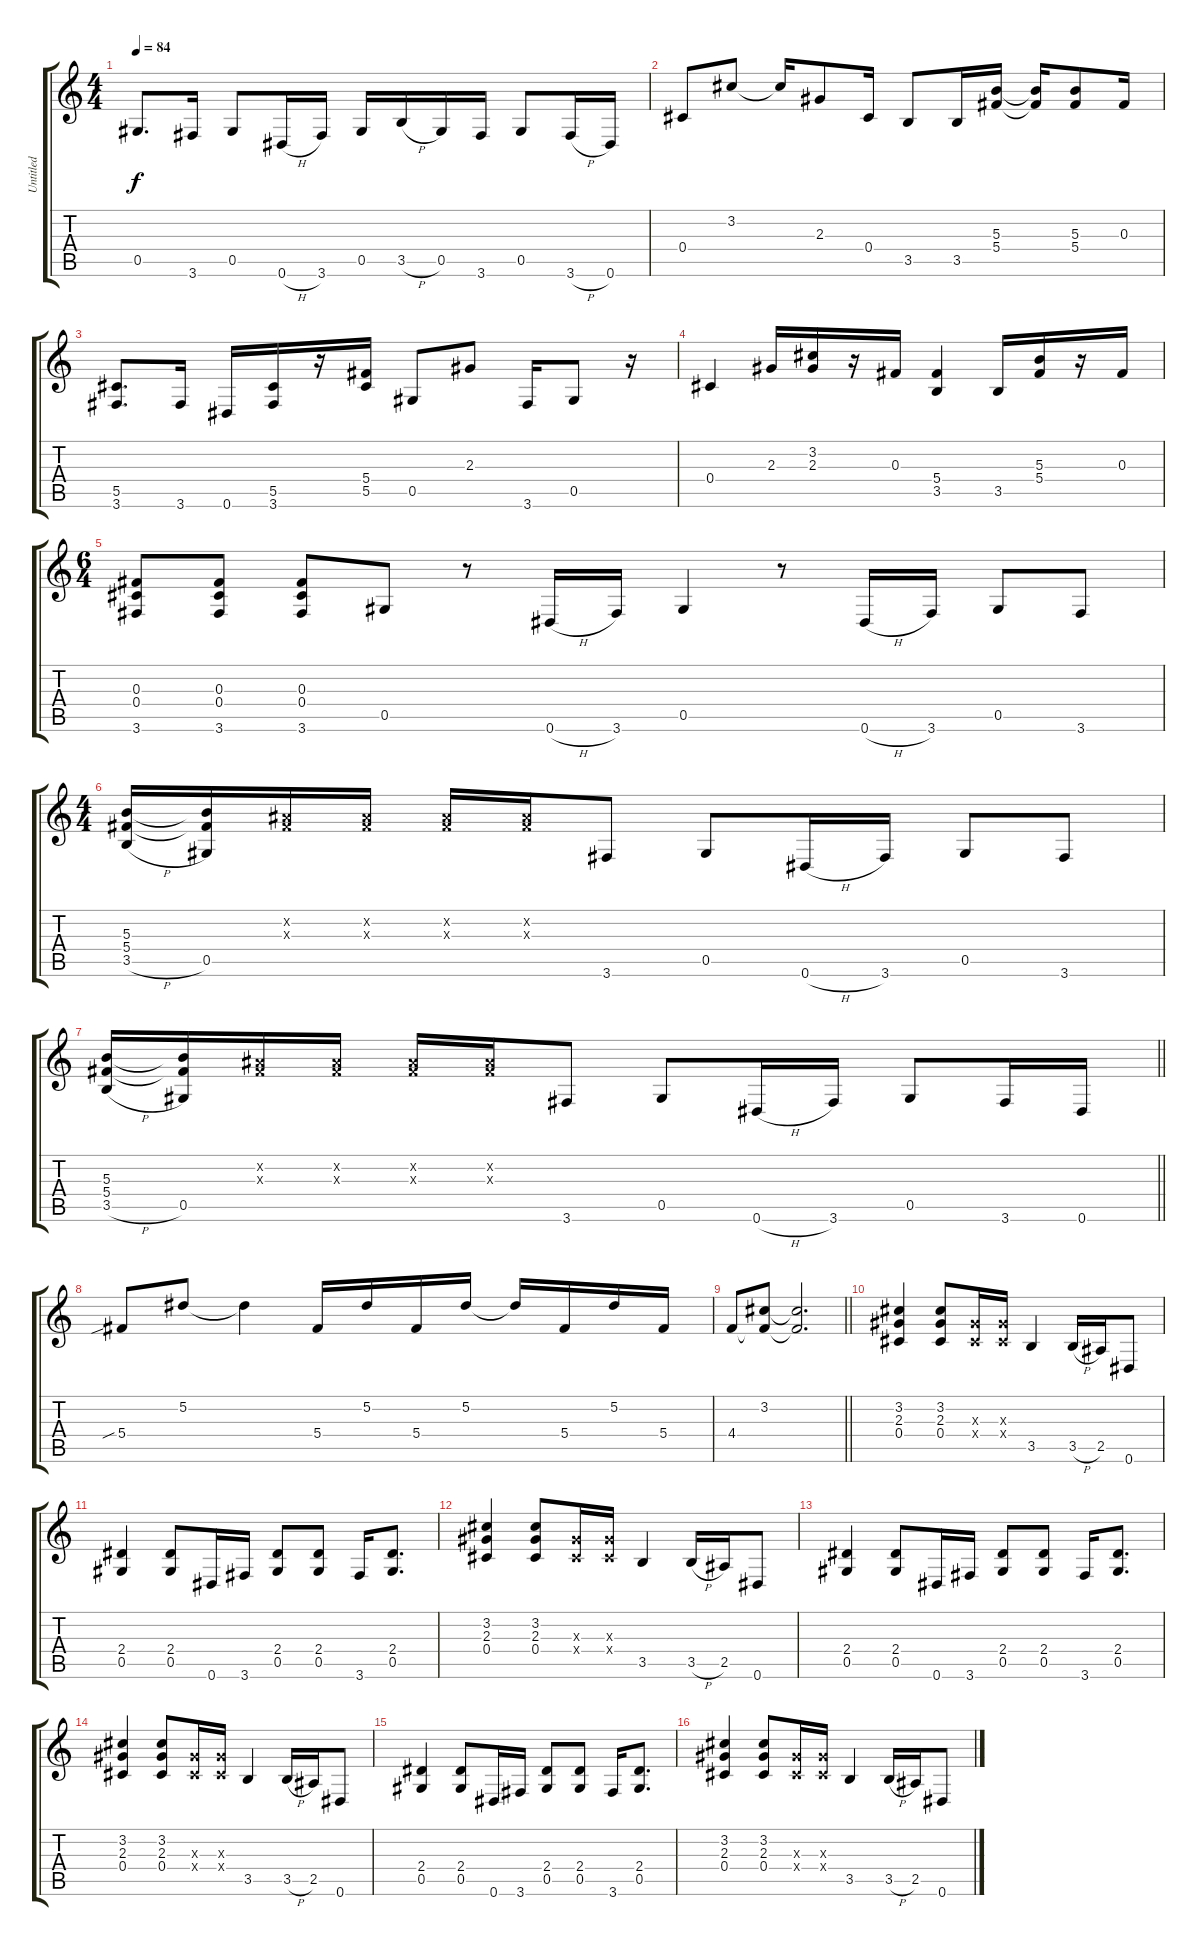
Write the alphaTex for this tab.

\track ("Untitled" "Untitled") {instrument distortionguitar}
\staff {score tabs}
\tuning (Eb4 Bb3 Gb3 Db3 Ab2 Eb2) {hide}
\ts (4 4)
\tempo 84
\clef g2
\ks c
0.5.8{d dy f} 3.6.16 0.5.8 0.6{h}.16 3.6.16 0.5.16 3.5{h}.16 0.5.16 3.6.16 0.5.8 3.6{h}.16 0.6.16 |
0.4.8 3.2.8 3.2{t}.16 2.3.8 0.4.16 3.5.8 3.5.16 (5.3 5.4).16 (5.3{t} 5.4{t}).16 (5.3 5.4).8 0.3.16 |
(5.5 3.6).8{d} 3.6.16 0.6.16 (5.5 3.6).16 r.16 (5.4 5.5).16 0.5.8 2.3.8 3.6.16 0.5.8 r.16 |
0.4.4 2.3.16 (3.2 2.3).16 r.16 0.3.16 (5.4 3.5).4 3.5.16 (5.3 5.4).16 r.16 0.3.16 |
\ts (6 4)
(0.3 0.4 3.6).8 (0.3 0.4 3.6).8 (0.3 0.4 3.6).8 0.5.8 r.8 0.6{h}.16 3.6.16 0.5.4 r.8 0.6{h}.16 3.6.16 0.5.8 3.6.8 |
\ts (4 4)
(5.3 5.4 3.5{h}).16 (5.3{t} 5.4{t} 0.5).16 (0.2{x} 0.3{x}).16 (0.2{x} 0.3{x}).16 (0.2{x} 0.3{x}).16 (0.2{x} 0.3{x}).16 3.6.8 0.5.8 0.6{h}.16 3.6.16 0.5.8 3.6.8 |
\barLineRight lightlight
(5.3 5.4 3.5{h}).16 (5.3{t} 5.4{t} 0.5).16 (0.2{x} 0.3{x}).16 (0.2{x} 0.3{x}).16 (0.2{x} 0.3{x}).16 (0.2{x} 0.3{x}).16 3.6.8 0.5.8 0.6{h}.16 3.6.16 0.5.8 3.6.16 0.6.16 |
5.4{sib}.8 5.2.8 5.2{t}.4 5.4.16 5.2.16 5.4.16 5.2.16 5.2{t}.16 5.4.16 5.2.16 5.4.16 |
\barLineRight lightlight
4.4.8 (3.2 4.4{t}).8 (3.2{t} 4.4{t}).2{d} |
(3.2 2.3 0.4).4 (3.2 2.3 0.4).8 (2.3{x} 0.4{x}).16 (2.3{x} 0.4{x}).16 3.5.4 3.5{h}.16 2.5.16 0.6.8 |
(2.4 0.5).4 (2.4 0.5).8 0.6.16 3.6.16 (2.4 0.5).8 (2.4 0.5).8 3.6.16 (2.4 0.5).8{d} |
(3.2 2.3 0.4).4 (3.2 2.3 0.4).8 (2.3{x} 0.4{x}).16 (2.3{x} 0.4{x}).16 3.5.4 3.5{h}.16 2.5.16 0.6.8 |
(2.4 0.5).4 (2.4 0.5).8 0.6.16 3.6.16 (2.4 0.5).8 (2.4 0.5).8 3.6.16 (2.4 0.5).8{d} |
(3.2 2.3 0.4).4 (3.2 2.3 0.4).8 (2.3{x} 0.4{x}).16 (2.3{x} 0.4{x}).16 3.5.4 3.5{h}.16 2.5.16 0.6.8 |
(2.4 0.5).4 (2.4 0.5).8 0.6.16 3.6.16 (2.4 0.5).8 (2.4 0.5).8 3.6.16 (2.4 0.5).8{d} |
(3.2 2.3 0.4).4 (3.2 2.3 0.4).8 (2.3{x} 0.4{x}).16 (2.3{x} 0.4{x}).16 3.5.4 3.5{h}.16 2.5.16 0.6.8
